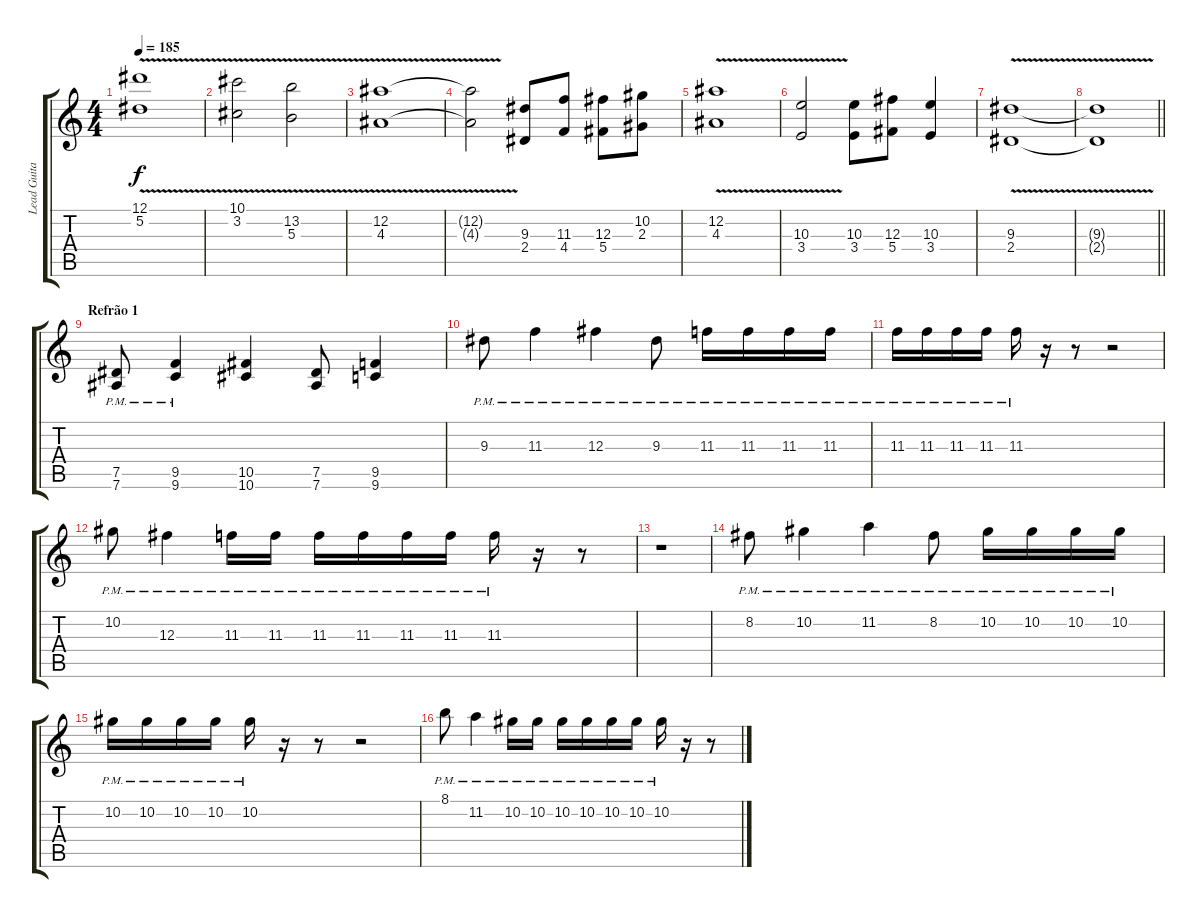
\track ("Lead Guitar" "Lead Guita") {instrument overdrivenguitar}
\staff {score tabs}
\tuning (Eb4 Bb3 Gb3 Db3 Ab2 Eb2) {hide}
\ts (4 4)
\tempo 185
\clef g2
\ks c
(12.1{v} 5.2{v}).1{dy f} |
(10.1{v} 3.2{v}).2 (13.2{v} 5.3{v}).2 |
(12.2{v} 4.3{v}).1 |
(12.2{t} 4.3{t}).2 (9.3 2.4).8 (11.3 4.4).8 (12.3 5.4).8 (10.2 2.3).8 |
(12.2{v} 4.3{v}).1 |
(10.3{v} 3.4{v}).2 (10.3 3.4).8 (12.3 5.4).8 (10.3 3.4).4 |
(9.3{v} 2.4{v}).1 |
\barLineRight lightlight
(9.3{t} 2.4{t}).1 |
\section ("" "Refrão 1")
(7.5{pm} 7.6{pm}).8{volume 12} (9.5{pm} 9.6{pm}).4 (10.5 10.6).4 (7.5 7.6).8 (9.5 9.6).4 |
9.3{pm}.8 11.3{pm}.4 12.3{pm}.4 9.3{pm}.8 11.3{pm}.16 11.3{pm}.16 11.3{pm}.16 11.3{pm}.16 |
11.3{pm}.16 11.3{pm}.16 11.3{pm}.16 11.3{pm}.16 11.3{pm}.16 r.16 r.8 r.2 |
10.2{pm}.8 12.3{pm}.4 11.3{pm}.16 11.3{pm}.16 11.3{pm}.16 11.3{pm}.16 11.3{pm}.16 11.3{pm}.16 11.3{pm}.16 r.16 r.8 |
r.1 |
8.2{pm}.8 10.2{pm}.4 11.2{pm}.4 8.2{pm}.8 10.2{pm}.16 10.2{pm}.16 10.2{pm}.16 10.2{pm}.16 |
10.2{pm}.16 10.2{pm}.16 10.2{pm}.16 10.2{pm}.16 10.2{pm}.16 r.16 r.8 r.2 |
8.1{pm}.8 11.2{pm}.4 10.2{pm}.16 10.2{pm}.16 10.2{pm}.16 10.2{pm}.16 10.2{pm}.16 10.2{pm}.16 10.2{pm}.16 r.16 r.8
